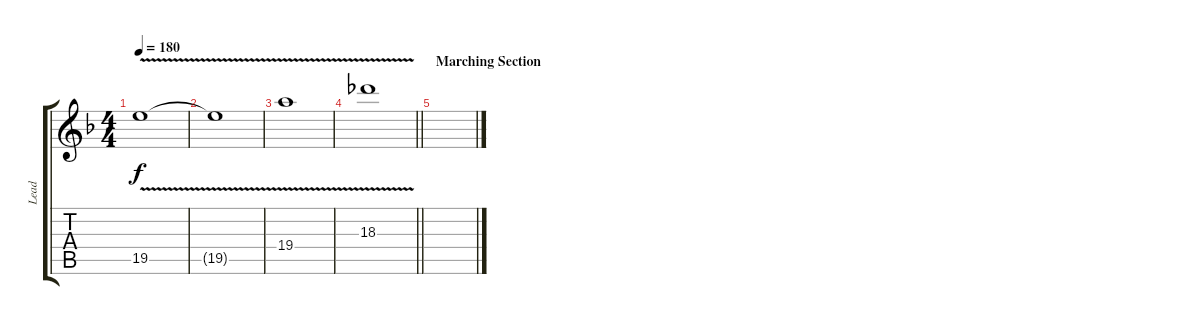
\track ("Lead" "Lead") {instrument overdrivenguitar}
\staff {score tabs}
\tuning (E4 B3 G3 D3 A2 D2) {hide}
\ts (4 4)
\tempo 180
\clef g2
\ks f
19.5{v}.1{dy f} |
19.5{t}.1 |
19.4{v}.1 |
\barLineRight lightlight
18.3{v}.1 |
\section ("" "Marching Section")
